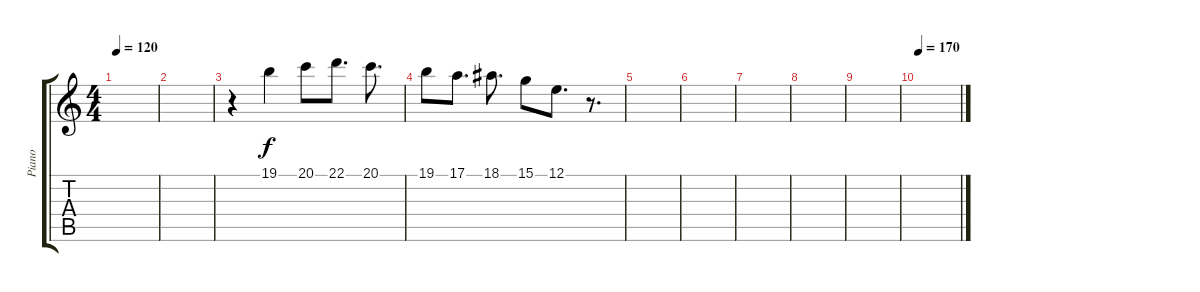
\track ("Piano" "Piano") {instrument acousticgrandpiano}
\staff {score tabs}
\tuning (E4 B3 G3 D3 A2 E2) {hide}
\ts (4 4)
\tempo 120
\clef g2
\ks c
|
|
r.4 19.1.4 20.1.8 22.1.8{d} 20.1.8{d} |
19.1.8 17.1.8{d} 18.1.8{d} 15.1.8 12.1.8{d} r.8{d} |
|
|
|
|
|
\tempo 170
